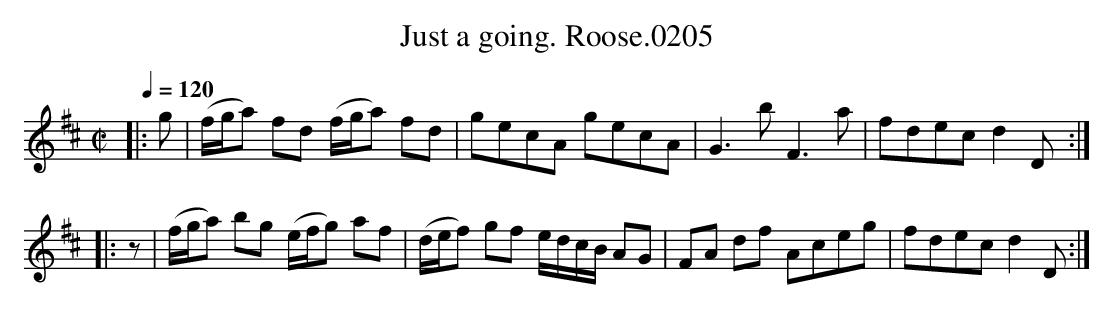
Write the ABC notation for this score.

X:1
T:Just a going. Roose.0205
M:C|
L:1/8
Q:1/4=120
K:D
|: g | (f/g/a) fd (f/g/a) fd | gecA gecA | G3 b F3 a | fdec d2 D :|
|: z | (f/g/a) bg (e/f/g) af | (d/e/f) gf e/d/c/B/ AG | FA df Aceg | fdec d2 D :|
